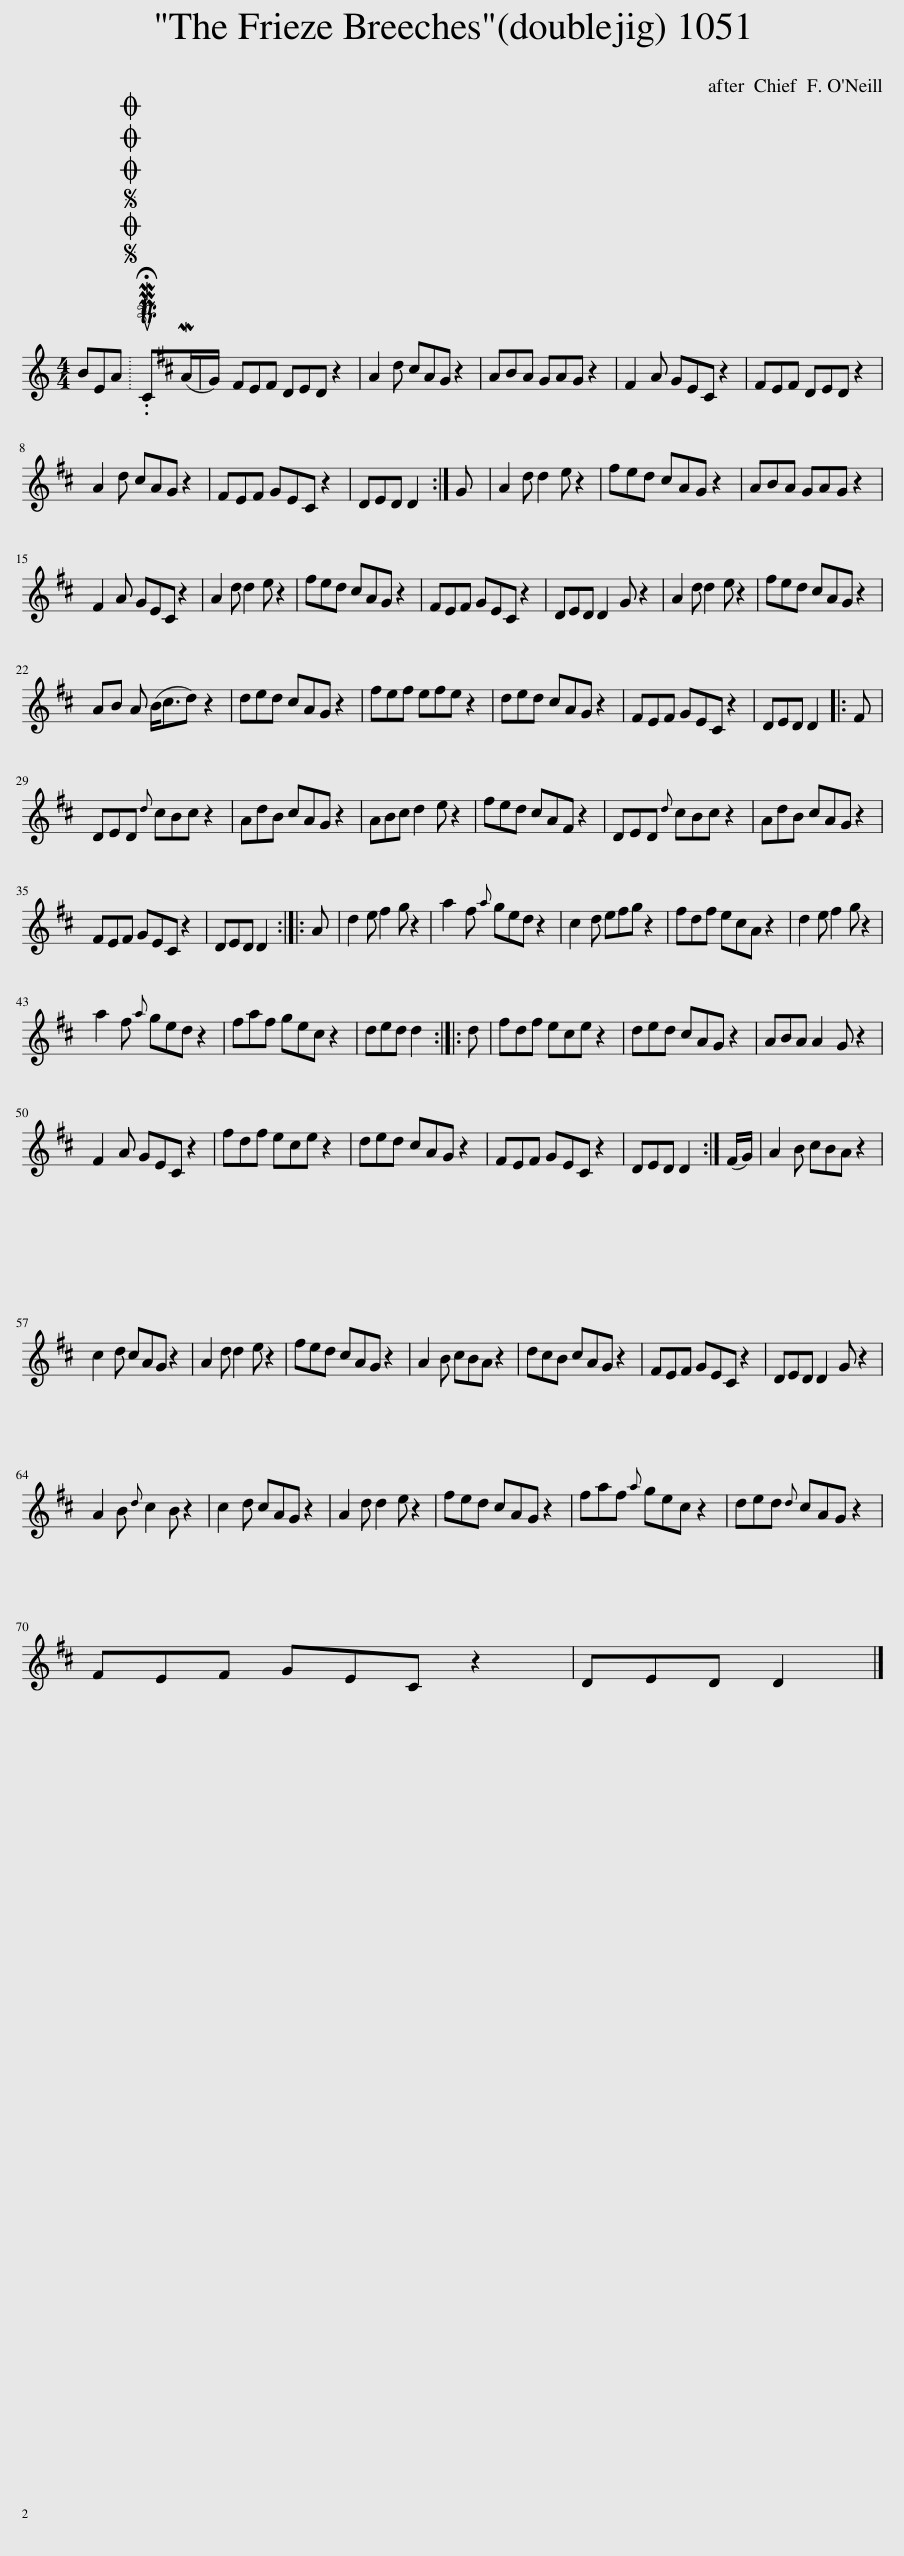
X:1
L:1/8
M:4/4
I:linebreak $
K:C
V:1 treble
V:1
 BEA |SOSOOO .!fermata!PMTuC(MA/G/) | ^FEF DED z2 | A2 d ^cAG z2 | ABA GAG z2 | %5
 ^F2 A GE^C z2 | ^FEF DED z2 |$ A2 d ^cAG z2 | ^FEF GE^C z2 | DED D2 :| %10
 G | A2 d d2 e z2 | ^fed ^cAG z2 | ABA GAG z2 |$ ^F2 A GE^C z2 | %15
 A2 d d2 e z2 | ^fed ^cAG z2 | ^FEF GE^C z2 | DED D2 G z2 | A2 d d2 e z2 | %20
 ^fed ^cAG z2 |$ AB A (B<^cd) z2 | ded ^cAG z2 | ^fef efe z2 | ded ^cAG z2 | %25
 ^FEF GE^C z2 | DED D2 |: ^F |$ DED{d} ^cBc z2 | AdB ^cAG z2 | %30
 AB^c d2 e z2 | ^fed ^cA^F z2 | DED{d} ^cBc z2 | AdB ^cAG z2 |$ ^FEF GE^C z2 | %35
 DED D2 :: A | d2 e ^f2 g z2 | a2 ^f{a} ged z2 | ^c2 d e^fg z2 | %40
 ^fdf e^cA z2 | d2 e ^f2 g z2 |$ a2 ^f{a} ged z2 | ^faf ge^c z2 | ded d2 :: %45
 d | ^fdf e^ce z2 | ded ^cAG z2 | ABA A2 G z2 |$ ^F2 A GE^C z2 | %50
 ^fdf e^ce z2 | ded ^cAG z2 | ^FEF GE^C z2 | DED D2 :| (^F/G/) | %55
 A2 B ^cBA z2 |$ ^c2 d cAG z2 | A2 d d2 e z2 | ^fed ^cAG z2 | A2 B ^cBA z2 | %60
 d^cB cAG z2 | ^FEF GE^C z2 | DED D2 G z2 |$ A2 B{d} ^c2 B z2 | ^c2 d cAG z2 | %65
 A2 d d2 e z2 | ^fed ^cAG z2 | ^faf{a} ge^c z2 | ded{d} ^cAG z2 |$ ^FEF GE^C z2 | %70
 DED D2 |] %71
